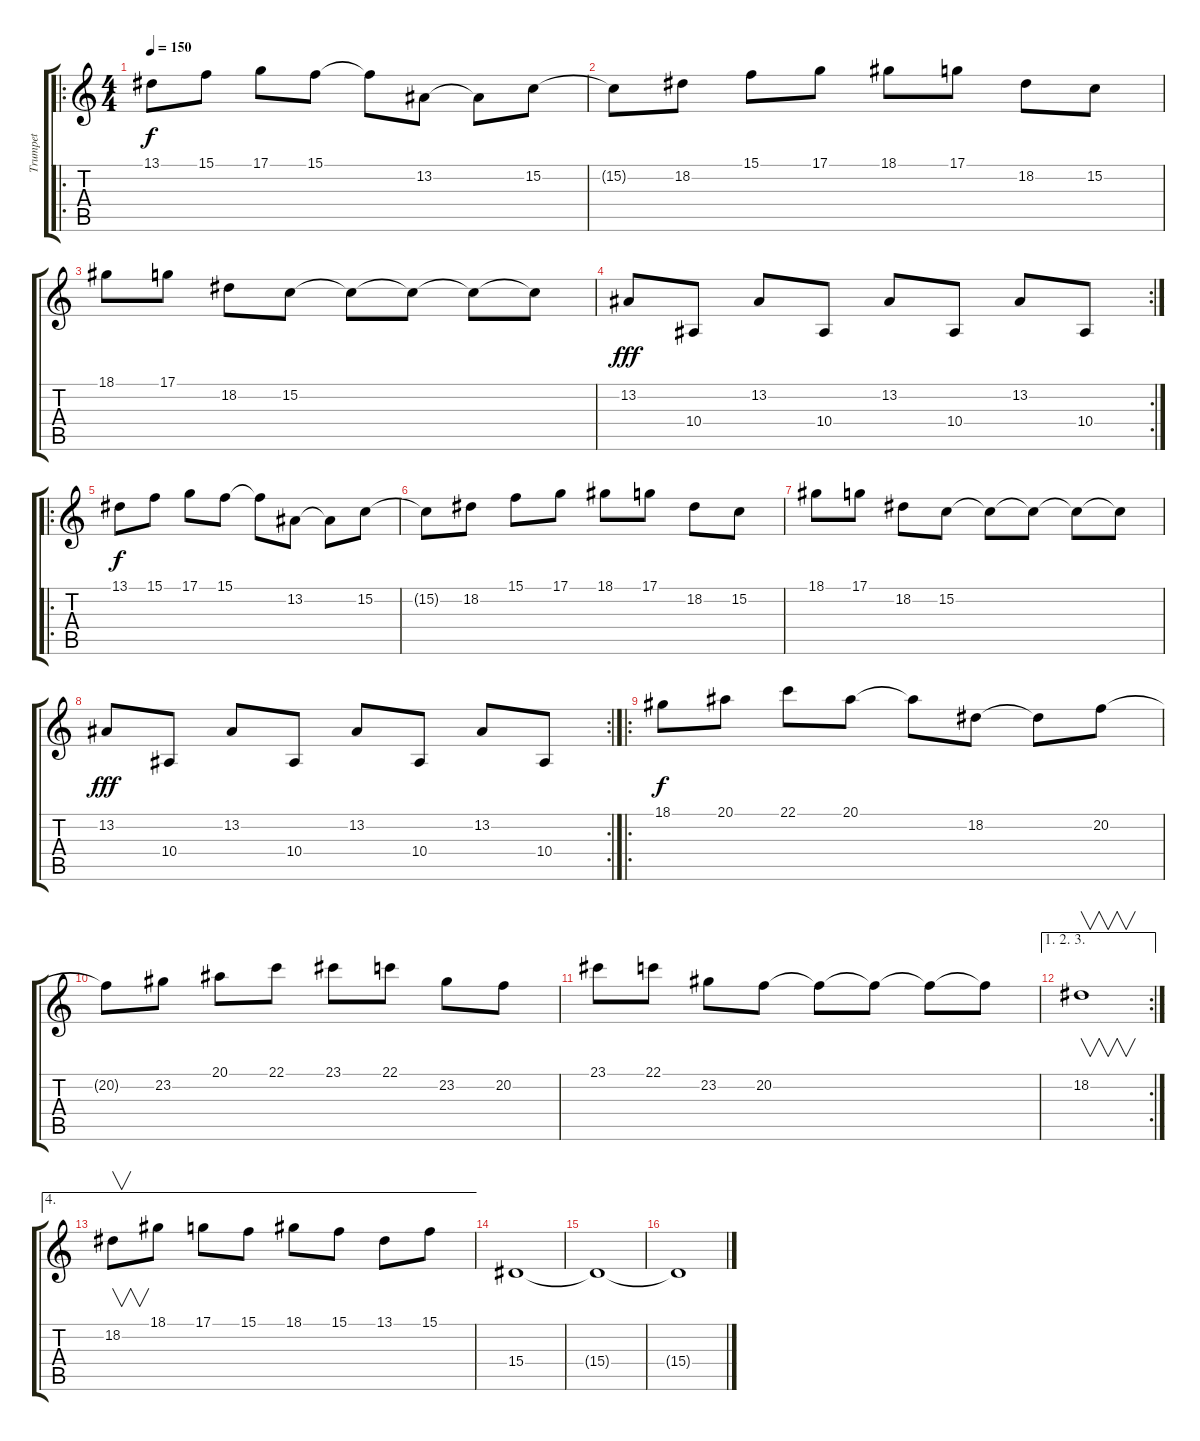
\track ("Trumpet" "Trumpet") {instrument trumpet}
\staff {score tabs}
\tuning (D4 A3 F3 C3 G2 C2) {hide}
\ro
\ts (4 4)
\tempo 150
\clef g2
\ks c
13.1.8{dy f} 15.1.8 17.1.8 15.1.8 15.1{t}.8 13.2.8 13.2{t}.8 15.2.8 |
15.2{t}.8 18.2.8 15.1.8 17.1.8 18.1.8 17.1.8 18.2.8 15.2.8 |
18.1.8 17.1.8 18.2.8 15.2.8 15.2{t}.8 15.2{t}.8 15.2{t}.8 15.2{t}.8 |
\rc 2
13.2.8{dy fff} 10.4.8 13.2.8 10.4.8 13.2.8 10.4.8 13.2.8 10.4.8 |
\ro
13.1.8{dy f} 15.1.8 17.1.8 15.1.8 15.1{t}.8 13.2.8 13.2{t}.8 15.2.8 |
15.2{t}.8 18.2.8 15.1.8 17.1.8 18.1.8 17.1.8 18.2.8 15.2.8 |
18.1.8 17.1.8 18.2.8 15.2.8 15.2{t}.8 15.2{t}.8 15.2{t}.8 15.2{t}.8 |
\rc 2
13.2.8{dy fff} 10.4.8 13.2.8 10.4.8 13.2.8 10.4.8 13.2.8 10.4.8 |
\ro
18.1.8{dy f} 20.1.8 22.1.8 20.1.8 20.1{t}.8 18.2.8 18.2{t}.8 20.2.8 |
20.2{t}.8 23.2.8 20.1.8 22.1.8 23.1.8 22.1.8 23.2.8 20.2.8 |
23.1.8 22.1.8 23.2.8 20.2.8 20.2{t}.8 20.2{t}.8 20.2{t}.8 20.2{t}.8 |
\ae (1 2 3)
\rc 2
18.2.1{v} |
\ae 4
18.2.8{v} 18.1.8 17.1.8 15.1.8 18.1.8 15.1.8 13.1.8 15.1.8 |
15.4.1 |
15.4{t}.1 |
15.4{t}.1{volume 0}
